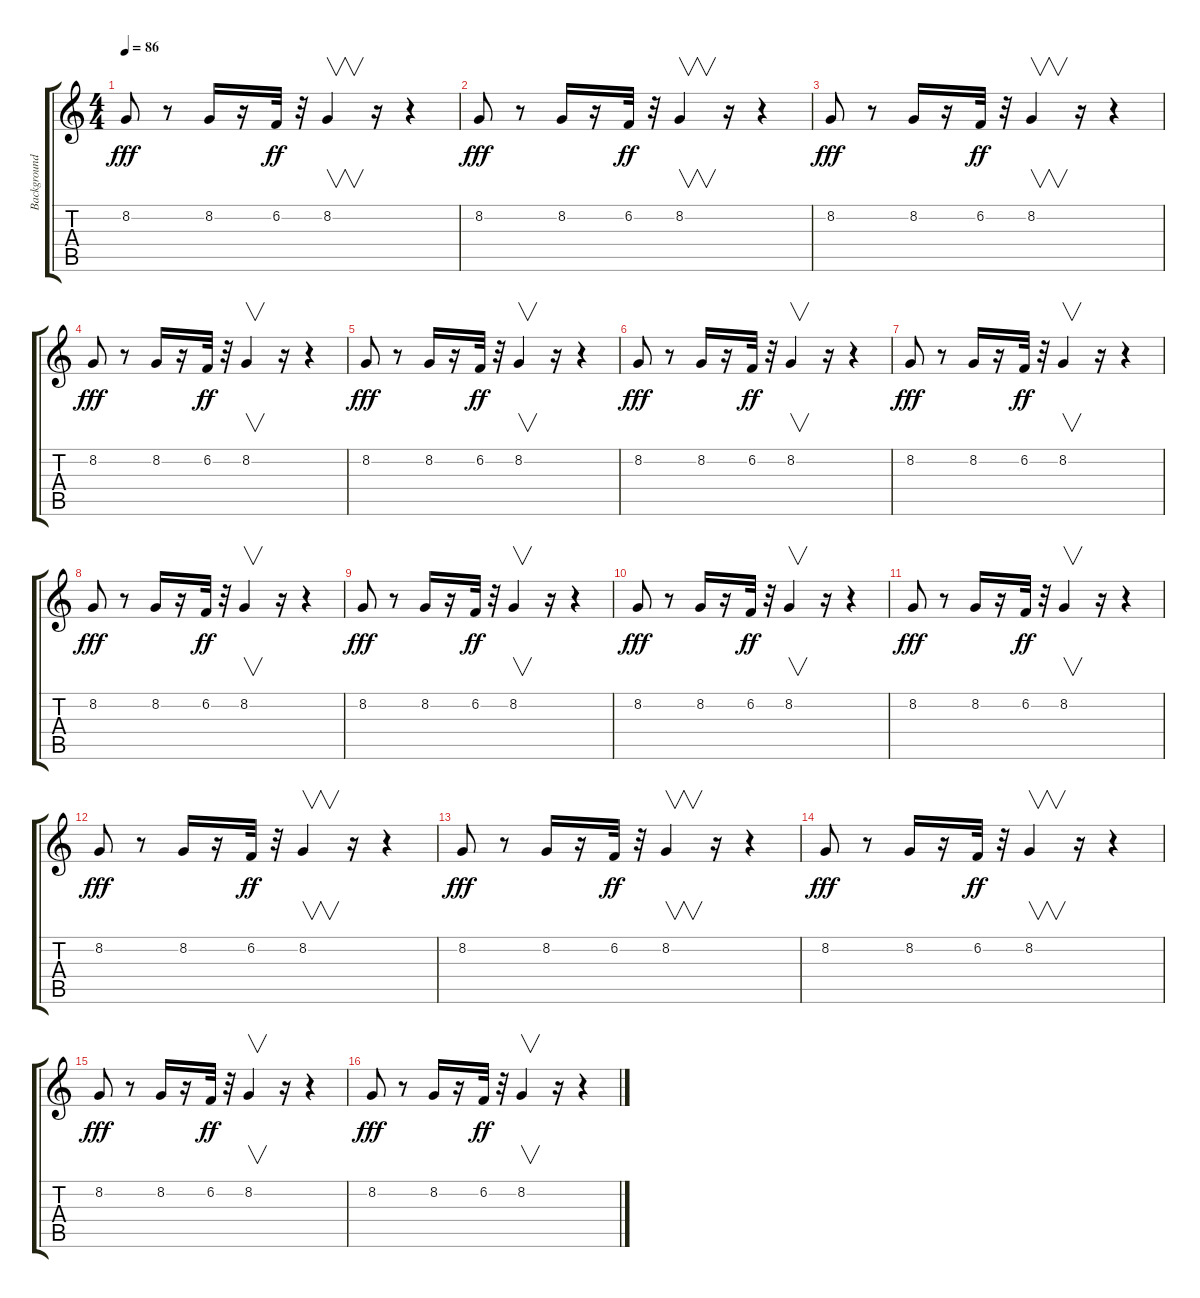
\track ("Background Voices" "Background") {instrument lead6voice}
\staff {score tabs}
\tuning (E4 B3 G3 D3 A2 E2) {hide}
\ts (4 4)
\tempo 86
\clef g2
\ks c
8.2.8{dy fff} r.8 8.2.16 r.16 6.2.32{dy ff} r.32 8.2.4{v} r.16 r.4 |
8.2.8{dy fff} r.8 8.2.16 r.16 6.2.32{dy ff} r.32 8.2.4{v} r.16 r.4 |
8.2.8{dy fff} r.8 8.2.16 r.16 6.2.32{dy ff} r.32 8.2.4{v} r.16 r.4 |
8.2.8{dy fff} r.8 8.2.16 r.16 6.2.32{dy ff} r.32 8.2.4{v} r.16 r.4 |
8.2.8{dy fff} r.8 8.2.16 r.16 6.2.32{dy ff} r.32 8.2.4{v} r.16 r.4 |
8.2.8{dy fff} r.8 8.2.16 r.16 6.2.32{dy ff} r.32 8.2.4{v} r.16 r.4 |
8.2.8{dy fff} r.8 8.2.16 r.16 6.2.32{dy ff} r.32 8.2.4{v} r.16 r.4 |
8.2.8{dy fff} r.8 8.2.16 r.16 6.2.32{dy ff} r.32 8.2.4{v} r.16 r.4 |
8.2.8{dy fff} r.8 8.2.16 r.16 6.2.32{dy ff} r.32 8.2.4{v} r.16 r.4 |
8.2.8{dy fff} r.8 8.2.16 r.16 6.2.32{dy ff} r.32 8.2.4{v} r.16 r.4 |
8.2.8{dy fff} r.8 8.2.16 r.16 6.2.32{dy ff} r.32 8.2.4{v} r.16 r.4 |
8.2.8{dy fff} r.8 8.2.16 r.16 6.2.32{dy ff} r.32 8.2.4{v} r.16 r.4 |
8.2.8{dy fff} r.8 8.2.16 r.16 6.2.32{dy ff} r.32 8.2.4{v} r.16 r.4 |
8.2.8{dy fff} r.8 8.2.16 r.16 6.2.32{dy ff} r.32 8.2.4{v} r.16 r.4 |
8.2.8{dy fff} r.8 8.2.16 r.16 6.2.32{dy ff} r.32 8.2.4{v} r.16 r.4 |
8.2.8{dy fff} r.8 8.2.16 r.16 6.2.32{dy ff} r.32 8.2.4{v} r.16 r.4
